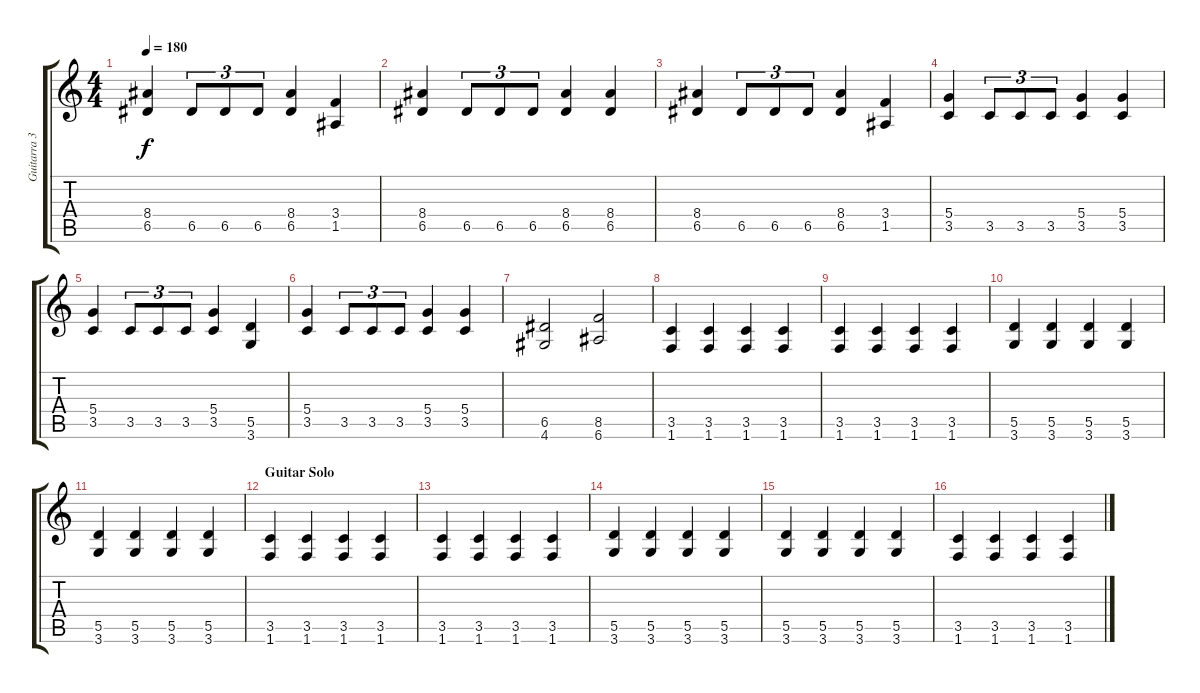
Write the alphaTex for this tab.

\track ("Guitarra 3 (Rítmica)" "Guitarra 3") {instrument overdrivenguitar}
\staff {score tabs}
\tuning (E4 B3 G3 D3 A2 E2) {hide}
\ts (4 4)
\tempo 180
\clef g2
\ks c
(8.4 6.5).4{dy f} 6.5.8{tu (3 2)} 6.5.8{tu (3 2)} 6.5.8{tu (3 2)} (8.4 6.5).4 (3.4 1.5).4 |
(8.4 6.5).4 6.5.8{tu (3 2)} 6.5.8{tu (3 2)} 6.5.8{tu (3 2)} (8.4 6.5).4 (8.4 6.5).4 |
(8.4 6.5).4 6.5.8{tu (3 2)} 6.5.8{tu (3 2)} 6.5.8{tu (3 2)} (8.4 6.5).4 (3.4 1.5).4 |
(5.4 3.5).4 3.5.8{tu (3 2)} 3.5.8{tu (3 2)} 3.5.8{tu (3 2)} (5.4 3.5).4 (5.4 3.5).4 |
(5.4 3.5).4 3.5.8{tu (3 2)} 3.5.8{tu (3 2)} 3.5.8{tu (3 2)} (5.4 3.5).4 (5.5 3.6).4 |
(5.4 3.5).4 3.5.8{tu (3 2)} 3.5.8{tu (3 2)} 3.5.8{tu (3 2)} (5.4 3.5).4 (5.4 3.5).4 |
(6.5 4.6).2 (8.5 6.6).2 |
(3.5 1.6).4 (3.5 1.6).4 (3.5 1.6).4 (3.5 1.6).4 |
(3.5 1.6).4 (3.5 1.6).4 (3.5 1.6).4 (3.5 1.6).4 |
(5.5 3.6).4 (5.5 3.6).4 (5.5 3.6).4 (5.5 3.6).4 |
(5.5 3.6).4 (5.5 3.6).4 (5.5 3.6).4 (5.5 3.6).4 |
\section ("" "Guitar Solo")
(3.5 1.6).4 (3.5 1.6).4 (3.5 1.6).4 (3.5 1.6).4 |
(3.5 1.6).4 (3.5 1.6).4 (3.5 1.6).4 (3.5 1.6).4 |
(5.5 3.6).4 (5.5 3.6).4 (5.5 3.6).4 (5.5 3.6).4 |
(5.5 3.6).4 (5.5 3.6).4 (5.5 3.6).4 (5.5 3.6).4 |
(3.5 1.6).4 (3.5 1.6).4 (3.5 1.6).4 (3.5 1.6).4
